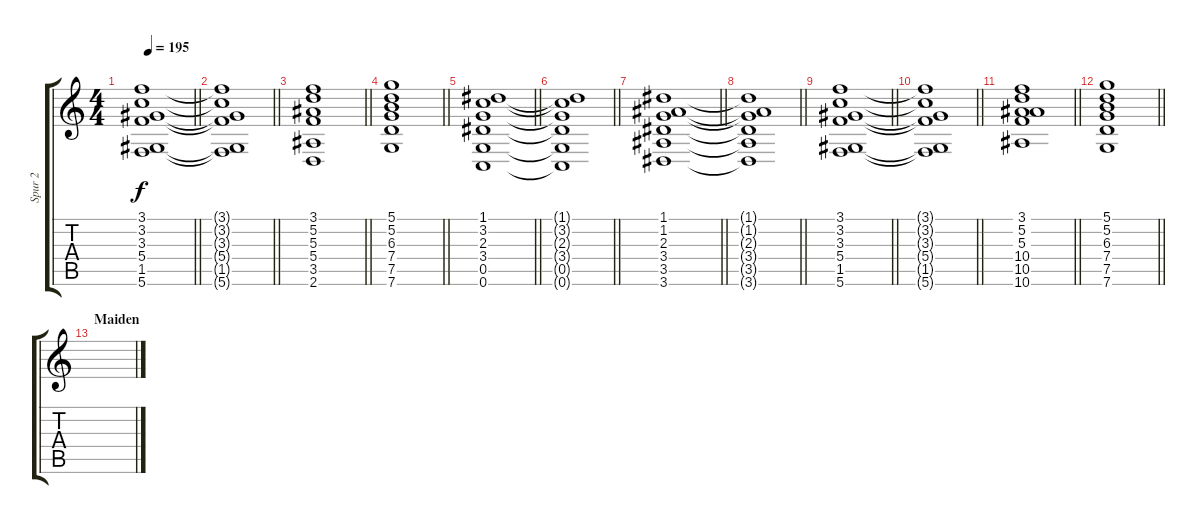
\track ("Spur 2" "Spur 2") {instrument stringensemble2}
\staff {score tabs}
\tuning (D5 A4 F4 C4 G3 C3) {hide}
\ts (4 4)
\tempo 195
\clef g2
\barLineRight lightlight
\ks c
(3.1 3.2 3.3 5.4 1.5 5.6).1{dy f} |
\barLineRight lightlight
(3.1{t} 3.2{t} 3.3{t} 5.4{t} 1.5{t} 5.6{t}).1 |
\barLineRight lightlight
(3.1 5.2 5.3 5.4 3.5 2.6).1 |
\barLineRight lightlight
(5.1 5.2 6.3 7.4 7.5 7.6).1 |
\barLineRight lightlight
(1.1 3.2 2.3 3.4 0.5 0.6).1 |
\barLineRight lightlight
(1.1{t} 3.2{t} 2.3{t} 3.4{t} 0.5{t} 0.6{t}).1 |
\barLineRight lightlight
(1.1 1.2 2.3 3.4 3.5 3.6).1 |
\barLineRight lightlight
(1.1{t} 1.2{t} 2.3{t} 3.4{t} 3.5{t} 3.6{t}).1 |
\barLineRight lightlight
(3.1 3.2 3.3 5.4 1.5 5.6).1 |
\barLineRight lightlight
(3.1{t} 3.2{t} 3.3{t} 5.4{t} 1.5{t} 5.6{t}).1 |
\barLineRight lightlight
(3.1 5.2 5.3 10.4 10.5 10.6).1 |
\barLineRight lightlight
(5.1 5.2 6.3 7.4 7.5 7.6).1 |
\section ("" "Maiden")
